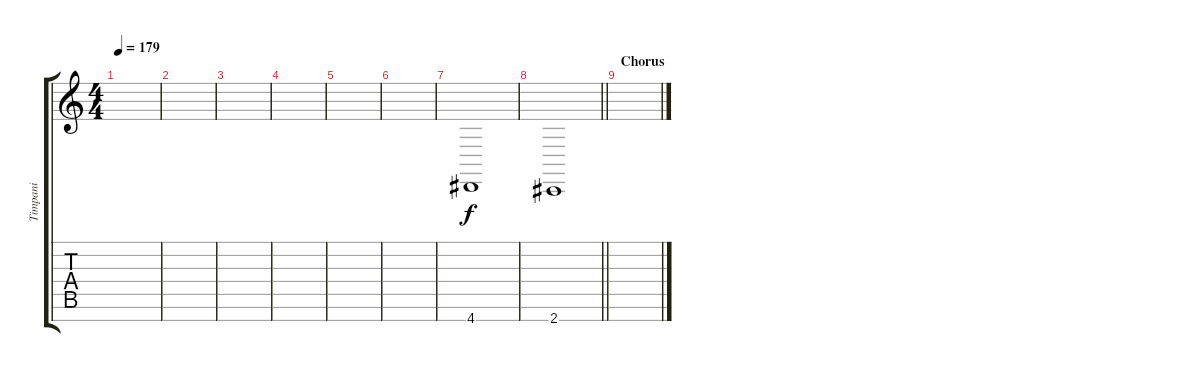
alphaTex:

\track ("Timpani" "Timpani") {instrument timpani}
\staff {score tabs}
\tuning (E4 B3 G3 D3 A2 E2 B1) {hide}
\ts (4 4)
\tempo 179
\clef g2
\ks c
|
|
|
|
|
|
4.7.1 |
\barLineRight lightlight
2.7.1 |
\section ("" "Chorus")
